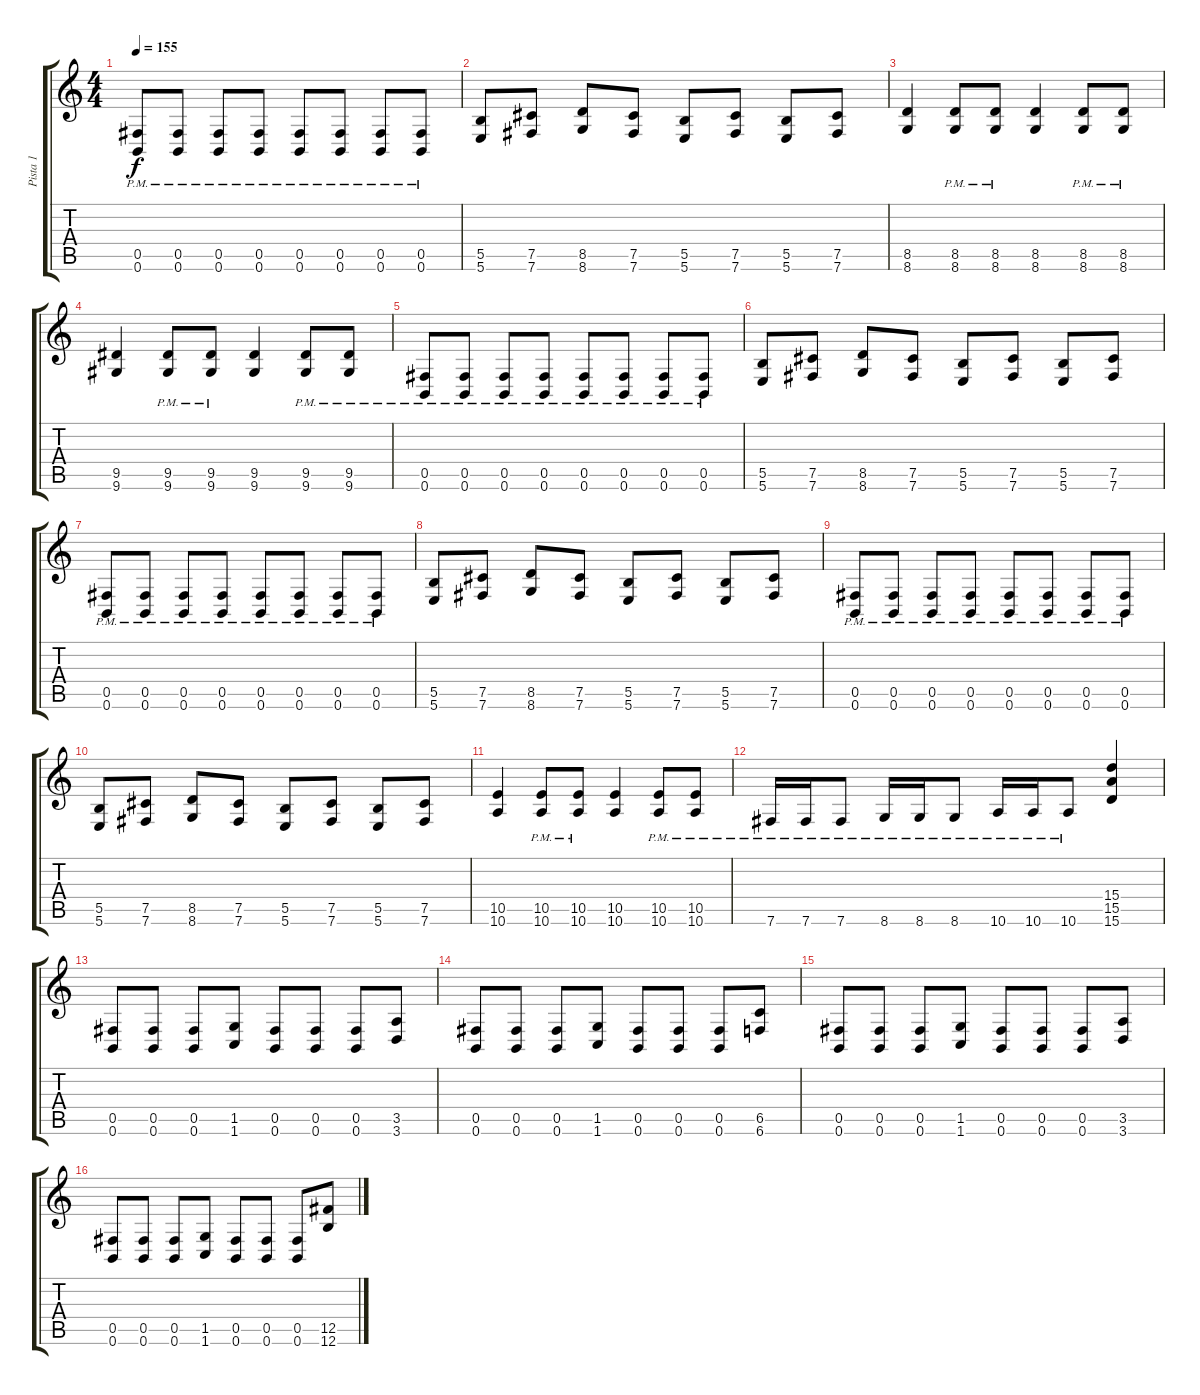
\track ("Pista 1" "Pista 1") {instrument distortionguitar}
\staff {score tabs}
\tuning (Db4 Ab3 E3 B2 Gb2 B1) {hide}
\ts (4 4)
\tempo 155
\clef g2
\ks c
(0.5{pm} 0.6{pm}).8{dy f} (0.5{pm} 0.6{pm}).8 (0.5{pm} 0.6{pm}).8 (0.5{pm} 0.6{pm}).8 (0.5{pm} 0.6{pm}).8 (0.5{pm} 0.6{pm}).8 (0.5{pm} 0.6{pm}).8 (0.5{pm} 0.6{pm}).8 |
(5.5 5.6).8 (7.5 7.6).8 (8.5 8.6).8 (7.5 7.6).8 (5.5 5.6).8 (7.5 7.6).8 (5.5 5.6).8 (7.5 7.6).8 |
(8.5 8.6).4 (8.5{pm} 8.6{pm}).8 (8.5{pm} 8.6{pm}).8 (8.5 8.6).4 (8.5{pm} 8.6{pm}).8 (8.5{pm} 8.6{pm}).8 |
(9.5 9.6).4 (9.5{pm} 9.6{pm}).8 (9.5{pm} 9.6{pm}).8 (9.5 9.6).4 (9.5{pm} 9.6{pm}).8 (9.5{pm} 9.6{pm}).8 |
(0.5{pm} 0.6{pm}).8 (0.5{pm} 0.6{pm}).8 (0.5{pm} 0.6{pm}).8 (0.5{pm} 0.6{pm}).8 (0.5{pm} 0.6{pm}).8 (0.5{pm} 0.6{pm}).8 (0.5{pm} 0.6{pm}).8 (0.5{pm} 0.6{pm}).8 |
(5.5 5.6).8 (7.5 7.6).8 (8.5 8.6).8 (7.5 7.6).8 (5.5 5.6).8 (7.5 7.6).8 (5.5 5.6).8 (7.5 7.6).8 |
(0.5{pm} 0.6{pm}).8 (0.5{pm} 0.6{pm}).8 (0.5{pm} 0.6{pm}).8 (0.5{pm} 0.6{pm}).8 (0.5{pm} 0.6{pm}).8 (0.5{pm} 0.6{pm}).8 (0.5{pm} 0.6{pm}).8 (0.5{pm} 0.6{pm}).8 |
(5.5 5.6).8 (7.5 7.6).8 (8.5 8.6).8 (7.5 7.6).8 (5.5 5.6).8 (7.5 7.6).8 (5.5 5.6).8 (7.5 7.6).8 |
(0.5{pm} 0.6{pm}).8 (0.5{pm} 0.6{pm}).8 (0.5{pm} 0.6{pm}).8 (0.5{pm} 0.6{pm}).8 (0.5{pm} 0.6{pm}).8 (0.5{pm} 0.6{pm}).8 (0.5{pm} 0.6{pm}).8 (0.5{pm} 0.6{pm}).8 |
(5.5 5.6).8 (7.5 7.6).8 (8.5 8.6).8 (7.5 7.6).8 (5.5 5.6).8 (7.5 7.6).8 (5.5 5.6).8 (7.5 7.6).8 |
(10.5 10.6).4 (10.5{pm} 10.6{pm}).8 (10.5{pm} 10.6{pm}).8 (10.5 10.6).4 (10.5{pm} 10.6{pm}).8 (10.5{pm} 10.6{pm}).8 |
7.6{pm}.16 7.6{pm}.16 7.6{pm}.8 8.6{pm}.16 8.6{pm}.16 8.6{pm}.8 10.6{pm}.16 10.6{pm}.16 10.6{pm}.8 (15.4 15.5 15.6).4 |
(0.5 0.6).8 (0.5 0.6).8 (0.5 0.6).8 (1.5 1.6).8 (0.5 0.6).8 (0.5 0.6).8 (0.5 0.6).8 (3.5 3.6).8 |
(0.5 0.6).8 (0.5 0.6).8 (0.5 0.6).8 (1.5 1.6).8 (0.5 0.6).8 (0.5 0.6).8 (0.5 0.6).8 (6.5 6.6).8 |
(0.5 0.6).8 (0.5 0.6).8 (0.5 0.6).8 (1.5 1.6).8 (0.5 0.6).8 (0.5 0.6).8 (0.5 0.6).8 (3.5 3.6).8 |
(0.5 0.6).8 (0.5 0.6).8 (0.5 0.6).8 (1.5 1.6).8 (0.5 0.6).8 (0.5 0.6).8 (0.5 0.6).8 (12.5 12.6).8
